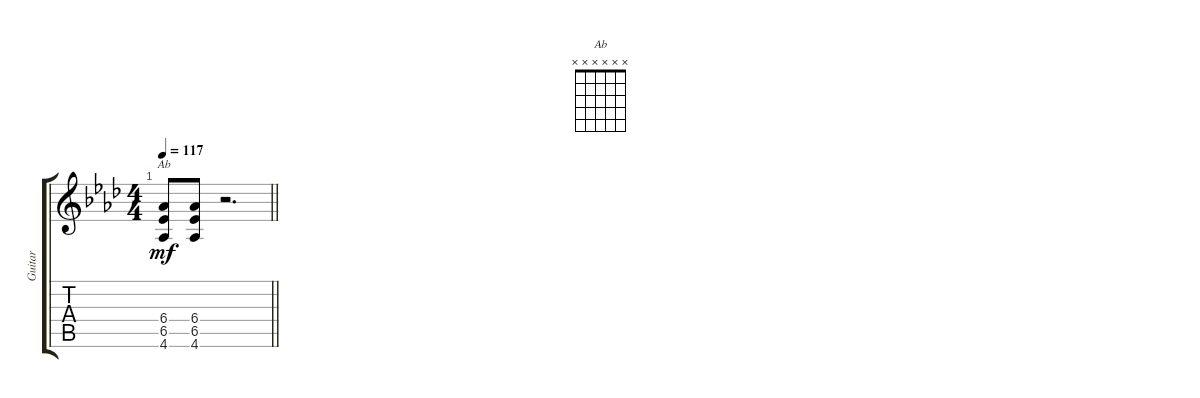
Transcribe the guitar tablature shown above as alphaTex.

\track ("Guitar" "Guitar") {instrument distortionguitar}
\staff {score tabs}
\tuning (E4 B3 G3 D3 A2 E2) {hide}
\chord ("Ab" x x x x x x)
\ts (4 4)
\tempo 117
\clef g2
\barLineRight lightlight
\ks ab
(6.4 6.5 4.6).8{ch "Ab" dy mf} (6.4 6.5 4.6).8 r.2{d}
